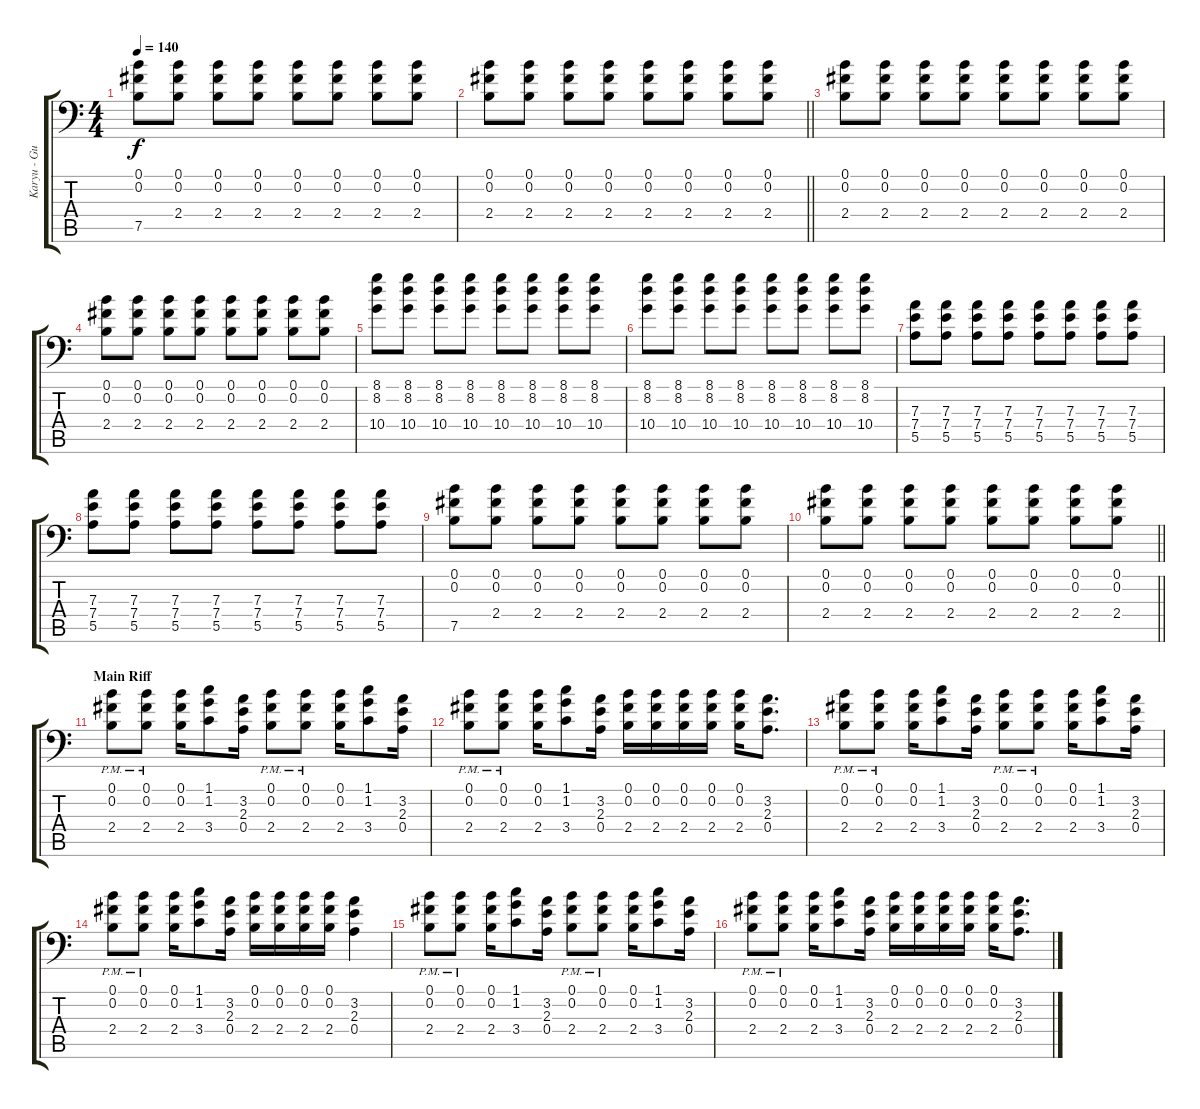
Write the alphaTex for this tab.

\track ("Karyu - Guitar 2" "Karyu - Gu") {instrument distortionguitar}
\staff {score tabs}
\tuning (B3 Gb3 D3 A2 E2 A1) {hide}
\ts (4 4)
\tempo 140
\clef f4
\ks c
(0.1 0.2 7.5).8{dy f} (0.1 0.2 2.4).8 (0.1 0.2 2.4).8 (0.1 0.2 2.4).8 (0.1 0.2 2.4).8 (0.1 0.2 2.4).8 (0.1 0.2 2.4).8 (0.1 0.2 2.4).8 |
\barLineRight lightlight
(0.1 0.2 2.4).8 (0.1 0.2 2.4).8 (0.1 0.2 2.4).8 (0.1 0.2 2.4).8 (0.1 0.2 2.4).8 (0.1 0.2 2.4).8 (0.1 0.2 2.4).8 (0.1 0.2 2.4).8 |
\section ("" "")
(0.1 0.2 2.4).8 (0.1 0.2 2.4).8 (0.1 0.2 2.4).8 (0.1 0.2 2.4).8 (0.1 0.2 2.4).8 (0.1 0.2 2.4).8 (0.1 0.2 2.4).8 (0.1 0.2 2.4).8 |
(0.1 0.2 2.4).8 (0.1 0.2 2.4).8 (0.1 0.2 2.4).8 (0.1 0.2 2.4).8 (0.1 0.2 2.4).8 (0.1 0.2 2.4).8 (0.1 0.2 2.4).8 (0.1 0.2 2.4).8 |
(8.1 8.2 10.4).8 (8.1 8.2 10.4).8 (8.1 8.2 10.4).8 (8.1 8.2 10.4).8 (8.1 8.2 10.4).8 (8.1 8.2 10.4).8 (8.1 8.2 10.4).8 (8.1 8.2 10.4).8 |
(8.1 8.2 10.4).8 (8.1 8.2 10.4).8 (8.1 8.2 10.4).8 (8.1 8.2 10.4).8 (8.1 8.2 10.4).8 (8.1 8.2 10.4).8 (8.1 8.2 10.4).8 (8.1 8.2 10.4).8 |
(7.3 7.4 5.5).8 (7.3 7.4 5.5).8 (7.3 7.4 5.5).8 (7.3 7.4 5.5).8 (7.3 7.4 5.5).8 (7.3 7.4 5.5).8 (7.3 7.4 5.5).8 (7.3 7.4 5.5).8 |
(7.3 7.4 5.5).8 (7.3 7.4 5.5).8 (7.3 7.4 5.5).8 (7.3 7.4 5.5).8 (7.3 7.4 5.5).8 (7.3 7.4 5.5).8 (7.3 7.4 5.5).8 (7.3 7.4 5.5).8 |
(0.1 0.2 7.5).8 (0.1 0.2 2.4).8 (0.1 0.2 2.4).8 (0.1 0.2 2.4).8 (0.1 0.2 2.4).8 (0.1 0.2 2.4).8 (0.1 0.2 2.4).8 (0.1 0.2 2.4).8 |
\barLineRight lightlight
(0.1 0.2 2.4).8 (0.1 0.2 2.4).8 (0.1 0.2 2.4).8 (0.1 0.2 2.4).8 (0.1 0.2 2.4).8 (0.1 0.2 2.4).8 (0.1 0.2 2.4).8 (0.1 0.2 2.4).8 |
\section ("" "Main Riff")
(0.1{pm} 0.2{pm} 2.4{pm}).8 (0.1{pm} 0.2{pm} 2.4{pm}).8 (0.1 0.2 2.4).16 (1.1 1.2 3.4).8 (3.2 2.3 0.4).16 (0.1{pm} 0.2{pm} 2.4{pm}).8 (0.1{pm} 0.2{pm} 2.4{pm}).8 (0.1 0.2 2.4).16 (1.1 1.2 3.4).8 (3.2 2.3 0.4).16 |
(0.1{pm} 0.2{pm} 2.4{pm}).8 (0.1{pm} 0.2{pm} 2.4{pm}).8 (0.1 0.2 2.4).16 (1.1 1.2 3.4).8 (3.2 2.3 0.4).16 (0.1 0.2 2.4).16 (0.1 0.2 2.4).16 (0.1 0.2 2.4).16 (0.1 0.2 2.4).16 (0.1 0.2 2.4).16 (3.2 2.3 0.4).8{d} |
(0.1{pm} 0.2{pm} 2.4{pm}).8 (0.1{pm} 0.2{pm} 2.4{pm}).8 (0.1 0.2 2.4).16 (1.1 1.2 3.4).8 (3.2 2.3 0.4).16 (0.1{pm} 0.2{pm} 2.4{pm}).8 (0.1{pm} 0.2{pm} 2.4{pm}).8 (0.1 0.2 2.4).16 (1.1 1.2 3.4).8 (3.2 2.3 0.4).16 |
(0.1{pm} 0.2{pm} 2.4{pm}).8 (0.1{pm} 0.2{pm} 2.4{pm}).8 (0.1 0.2 2.4).16 (1.1 1.2 3.4).8 (3.2 2.3 0.4).16 (0.1 0.2 2.4).16 (0.1 0.2 2.4).16 (0.1 0.2 2.4).16 (0.1 0.2 2.4).16 (3.2 2.3 0.4).4 |
(0.1{pm} 0.2{pm} 2.4{pm}).8 (0.1{pm} 0.2{pm} 2.4{pm}).8 (0.1 0.2 2.4).16 (1.1 1.2 3.4).8 (3.2 2.3 0.4).16 (0.1{pm} 0.2{pm} 2.4{pm}).8 (0.1{pm} 0.2{pm} 2.4{pm}).8 (0.1 0.2 2.4).16 (1.1 1.2 3.4).8 (3.2 2.3 0.4).16 |
(0.1{pm} 0.2{pm} 2.4{pm}).8 (0.1{pm} 0.2{pm} 2.4{pm}).8 (0.1 0.2 2.4).16 (1.1 1.2 3.4).8 (3.2 2.3 0.4).16 (0.1 0.2 2.4).16 (0.1 0.2 2.4).16 (0.1 0.2 2.4).16 (0.1 0.2 2.4).16 (0.1 0.2 2.4).16 (3.2 2.3 0.4).8{d}
